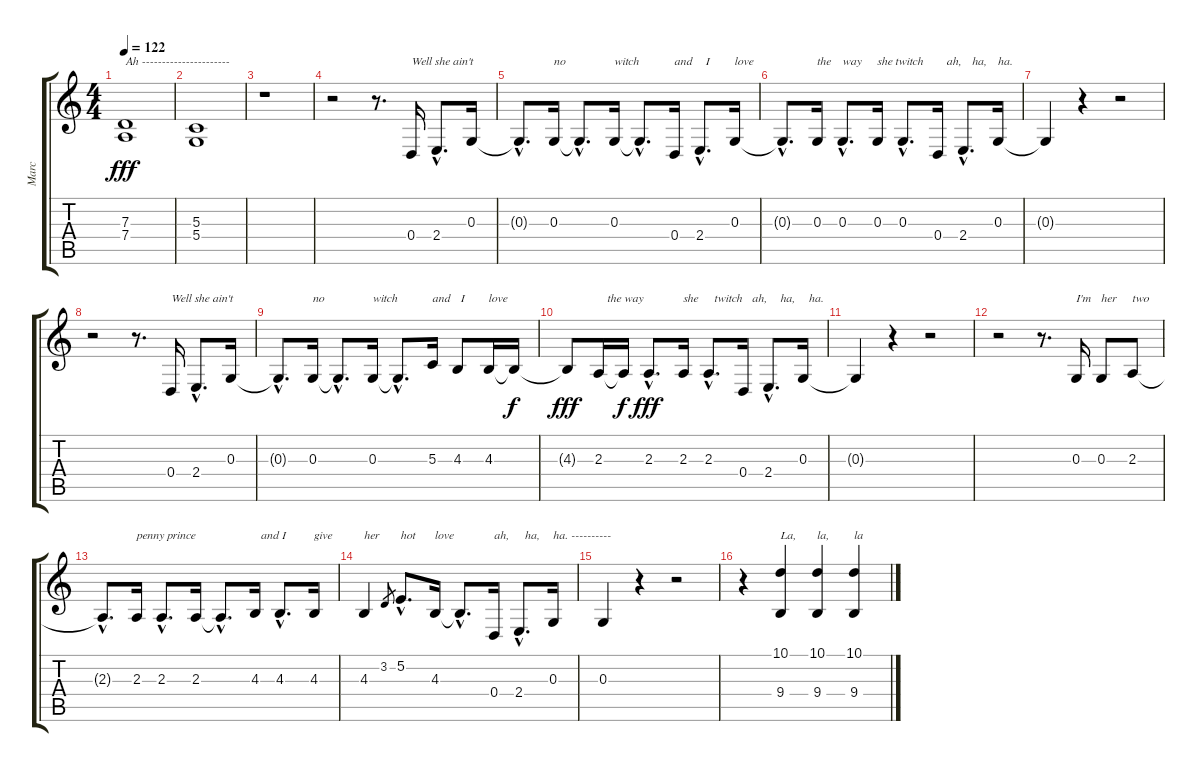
\track ("Marc" "Marc") {instrument altosax}
\staff {score tabs}
\tuning (E4 B3 G3 D3 A2 E2) {hide}
\ts (4 4)
\tempo 122
\clef g2
\ks c
(7.3 7.4).1{txt "Ah ----------------------" dy fff} |
(5.3 5.4).1 |
r.1 |
r.2 r.8{d} 0.4.16{txt "Well she ain't" volume 16 instrument altosax} 2.4{hac}.8{d} 0.3.16 |
0.3{hac t}.8{d txt " "} 0.3.16{txt "no"} 0.3{hac t}.8{d txt " "} 0.3.16{txt "witch"} 0.3{hac t}.8{d} 0.4.16{txt "and"} 2.4{hac}.8{d txt "  I"} 0.3.16{txt "love"} |
0.3{hac t}.8{d} 0.3.16{txt "the"} 0.3{hac}.8{d txt "way"} 0.3.16{txt "she twitch"} 0.3{hac}.8{d txt " "} 0.4.16{txt "   ah,"} 2.4{hac}.8{d txt "   ha,"} 0.3.16{txt "ha."} |
0.3{t}.4 r.4 r.2 |
r.2 r.8{d} 0.4.16{txt "Well she ain't"} 2.4{hac}.8{d} 0.3.16 |
0.3{hac t}.8{d txt " "} 0.3.16{txt "no"} 0.3{hac t}.8{d txt " "} 0.3.16{txt "witch"} 0.3{hac t}.8{d} 5.3.16{txt "and"} 4.3.8{txt " I"} 4.3.16{txt "love"} 4.3{t}.16{txt " " dy f} |
4.3{t}.8{dy fff} 2.3.16{txt "   the way"} 2.3{t}.16{txt " " dy f} 2.3{hac}.8{d txt " " dy fff} 2.3.16{txt "she"} 2.3{hac}.8{d txt "  twitch"} 0.4.16{txt "   ah,"} 2.4{hac}.8{d txt "    ha,"} 0.3.16{txt "  ha."} |
0.3{t}.4 r.4 r.2 |
r.2 r.8{d} 0.3.16{txt "I'm"} 0.3.8{txt "her"} 2.3.8{txt "two"} |
2.3{hac t}.8{d txt " "} 2.3.16{txt "penny prince"} 2.3{hac}.8{d} 2.3.16{txt " "} 2.3{hac t}.8{d} 4.3.16{txt "  and I"} 4.3{hac}.8{d txt " "} 4.3.16{txt "give"} |
4.3.4{txt "her"} 3.2.8{gr} 5.2{hac}.8{d txt "hot"} 4.3.16{txt "love"} 4.3{hac t}.8{d} 0.4.16{txt "ah,"} 2.4{hac}.8{d txt "  ha,"} 0.3.16{txt "ha. ----------"} |
0.3.4 r.4 r.2 |
r.4 (10.1 9.4).4{txt "La,"} (10.1 9.4).4{txt "la,"} (10.1 9.4).4{txt "la"}
